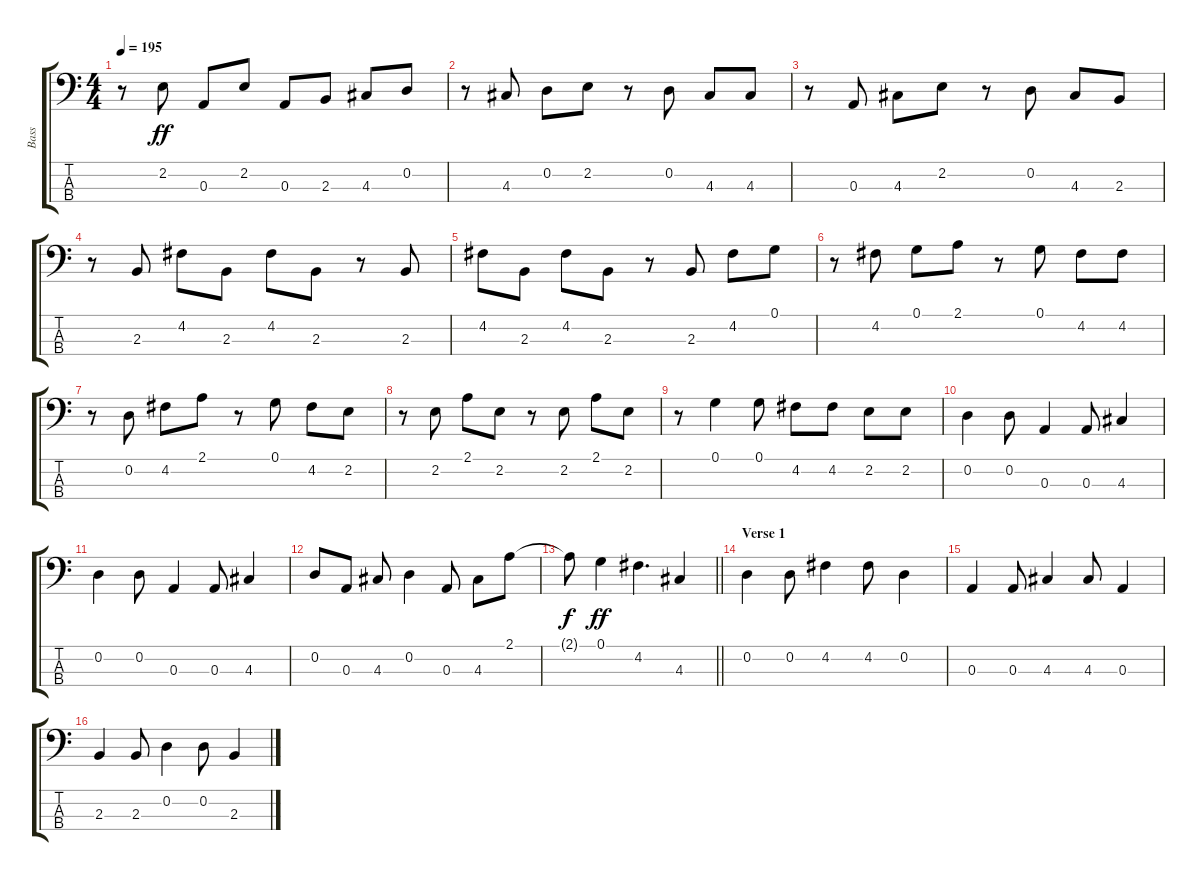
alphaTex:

\track ("Bass" "Bass") {instrument electricbasspick}
\staff {score tabs}
\tuning (G2 D2 A1 E1) {hide}
\ts (4 4)
\tempo 195
\clef f4
\ks c
r.8{dy ff} 2.2.8 0.3.8 2.2.8 0.3.8 2.3.8 4.3.8 0.2.8 |
r.8 4.3.8 0.2.8 2.2.8 r.8 0.2.8 4.3.8 4.3.8 |
r.8 0.3.8 4.3.8 2.2.8 r.8 0.2.8 4.3.8 2.3.8 |
r.8 2.3.8 4.2.8 2.3.8 4.2.8 2.3.8 r.8 2.3.8 |
4.2.8 2.3.8 4.2.8 2.3.8 r.8 2.3.8 4.2.8 0.1.8 |
r.8 4.2.8 0.1.8 2.1.8 r.8 0.1.8 4.2.8 4.2.8 |
r.8 0.2.8 4.2.8 2.1.8 r.8 0.1.8 4.2.8 2.2.8 |
r.8 2.2.8 2.1.8 2.2.8 r.8 2.2.8 2.1.8 2.2.8 |
r.8 0.1.4 0.1.8 4.2.8 4.2.8 2.2.8 2.2.8 |
0.2.4 0.2.8 0.3.4 0.3.8 4.3.4 |
0.2.4 0.2.8 0.3.4 0.3.8 4.3.4 |
0.2.8 0.3.8 4.3.8 0.2.4 0.3.8 4.3.8 2.1.8 |
\barLineRight lightlight
2.1{t}.8{dy f} 0.1.4{dy ff} 4.2.4{d} 4.3.4 |
\section ("" "Verse 1")
0.2.4 0.2.8 4.2.4 4.2.8 0.2.4 |
0.3.4 0.3.8 4.3.4 4.3.8 0.3.4 |
2.3.4 2.3.8 0.2.4 0.2.8 2.3.4
